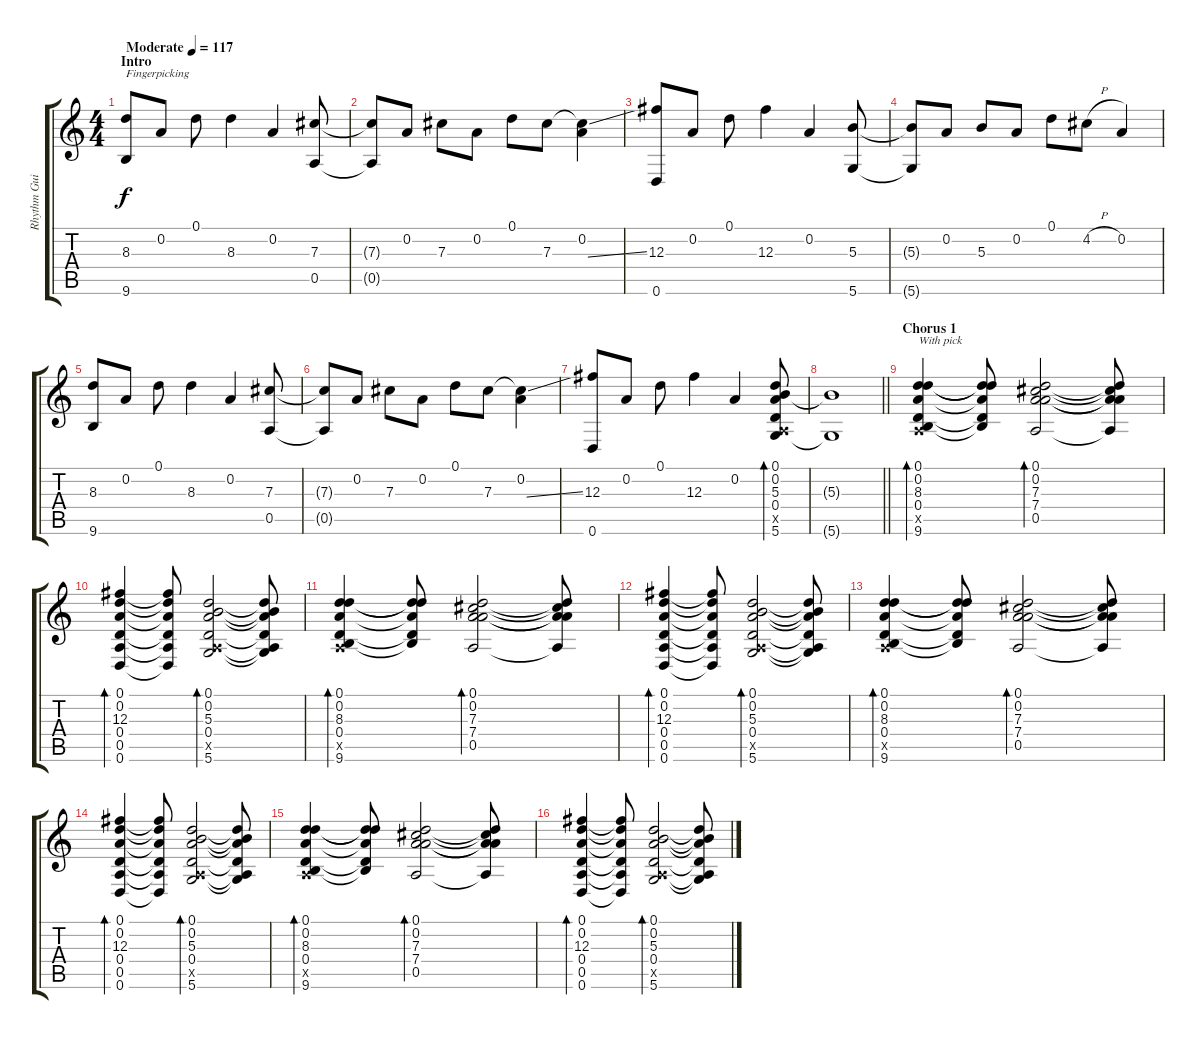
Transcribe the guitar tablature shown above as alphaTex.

\track ("Rhythm Guitar" "Rhythm Gui") {instrument acousticguitarsteel}
\staff {score tabs}
\tuning (D4 A3 Gb3 D3 A2 D2) {hide}
\ts (4 4)
\section ("" "Intro")
\tempo (117 "Moderate")
\clef g2
\ks c
(8.3 9.6).8{txt "Fingerpicking" dy f instrument acousticguitarsteel} 0.2.8 0.1.8 8.3.4 0.2.4 (7.3 0.5).8 |
(7.3{t} 0.5{t}).8 0.2.8 7.3.8 0.2.8 0.1.8 7.3.8 (0.2 7.3{ss t}).4 |
(12.3 0.6).8 0.2.8 0.1.8 12.3.4 0.2.4 (5.3 5.6).8 |
(5.3{t} 5.6{t}).8 0.2.8 5.3.8 0.2.8 0.1.8 4.2{h}.8 0.2.4 |
(8.3 9.6).8 0.2.8 0.1.8 8.3.4 0.2.4 (7.3 0.5).8 |
(7.3{t} 0.5{t}).8 0.2.8 7.3.8 0.2.8 0.1.8 7.3.8 (0.2 7.3{ss t}).4 |
(12.3 0.6).8 0.2.8 0.1.8 12.3.4 0.2.4 (0.1 0.2 5.3 0.4 0.5{x} 5.6).8{bd 120} |
\barLineRight lightlight
(5.3{t} 5.6{t}).1 |
\section ("" "Chorus 1")
(0.1 0.2 8.3 0.4 0.5{x} 9.6).4{bd 120 txt "With pick"} (0.1{t} 0.2{t} 8.3{t} 0.4{t} 9.6{t}).8 (0.1 0.2 7.3 7.4 0.5).2{bd 120} (0.1{t} 0.2{t} 7.3{t} 7.4{t} 0.5{t}).8 |
(0.1 0.2 12.3 0.4 0.5 0.6).4{bd 120} (0.1{t} 0.2{t} 12.3{t} 0.4{t} 0.5{t} 0.6{t}).8 (0.1 0.2 5.3 0.4 0.5{x} 5.6).2{bd 120} (0.1{t} 0.2{t} 5.3{t} 0.4{t} 0.5{t} 5.6{t}).8 |
(0.1 0.2 8.3 0.4 0.5{x} 9.6).4{bd 120} (0.1{t} 0.2{t} 8.3{t} 0.4{t} 9.6{t}).8 (0.1 0.2 7.3 7.4 0.5).2{bd 120} (0.1{t} 0.2{t} 7.3{t} 7.4{t} 0.5{t}).8 |
(0.1 0.2 12.3 0.4 0.5 0.6).4{bd 120} (0.1{t} 0.2{t} 12.3{t} 0.4{t} 0.5{t} 0.6{t}).8 (0.1 0.2 5.3 0.4 0.5{x} 5.6).2{bd 120} (0.1{t} 0.2{t} 5.3{t} 0.4{t} 0.5{t} 5.6{t}).8 |
(0.1 0.2 8.3 0.4 0.5{x} 9.6).4{bd 120} (0.1{t} 0.2{t} 8.3{t} 0.4{t} 9.6{t}).8 (0.1 0.2 7.3 7.4 0.5).2{bd 120} (0.1{t} 0.2{t} 7.3{t} 7.4{t} 0.5{t}).8 |
(0.1 0.2 12.3 0.4 0.5 0.6).4{bd 120} (0.1{t} 0.2{t} 12.3{t} 0.4{t} 0.5{t} 0.6{t}).8 (0.1 0.2 5.3 0.4 0.5{x} 5.6).2{bd 120} (0.1{t} 0.2{t} 5.3{t} 0.4{t} 0.5{t} 5.6{t}).8 |
(0.1 0.2 8.3 0.4 0.5{x} 9.6).4{bd 120} (0.1{t} 0.2{t} 8.3{t} 0.4{t} 9.6{t}).8 (0.1 0.2 7.3 7.4 0.5).2{bd 120} (0.1{t} 0.2{t} 7.3{t} 7.4{t} 0.5{t}).8 |
(0.1 0.2 12.3 0.4 0.5 0.6).4{bd 120} (0.1{t} 0.2{t} 12.3{t} 0.4{t} 0.5{t} 0.6{t}).8 (0.1 0.2 5.3 0.4 0.5{x} 5.6).2{bd 120} (0.1{t} 0.2{t} 5.3{t} 0.4{t} 0.5{t} 5.6{t}).8
